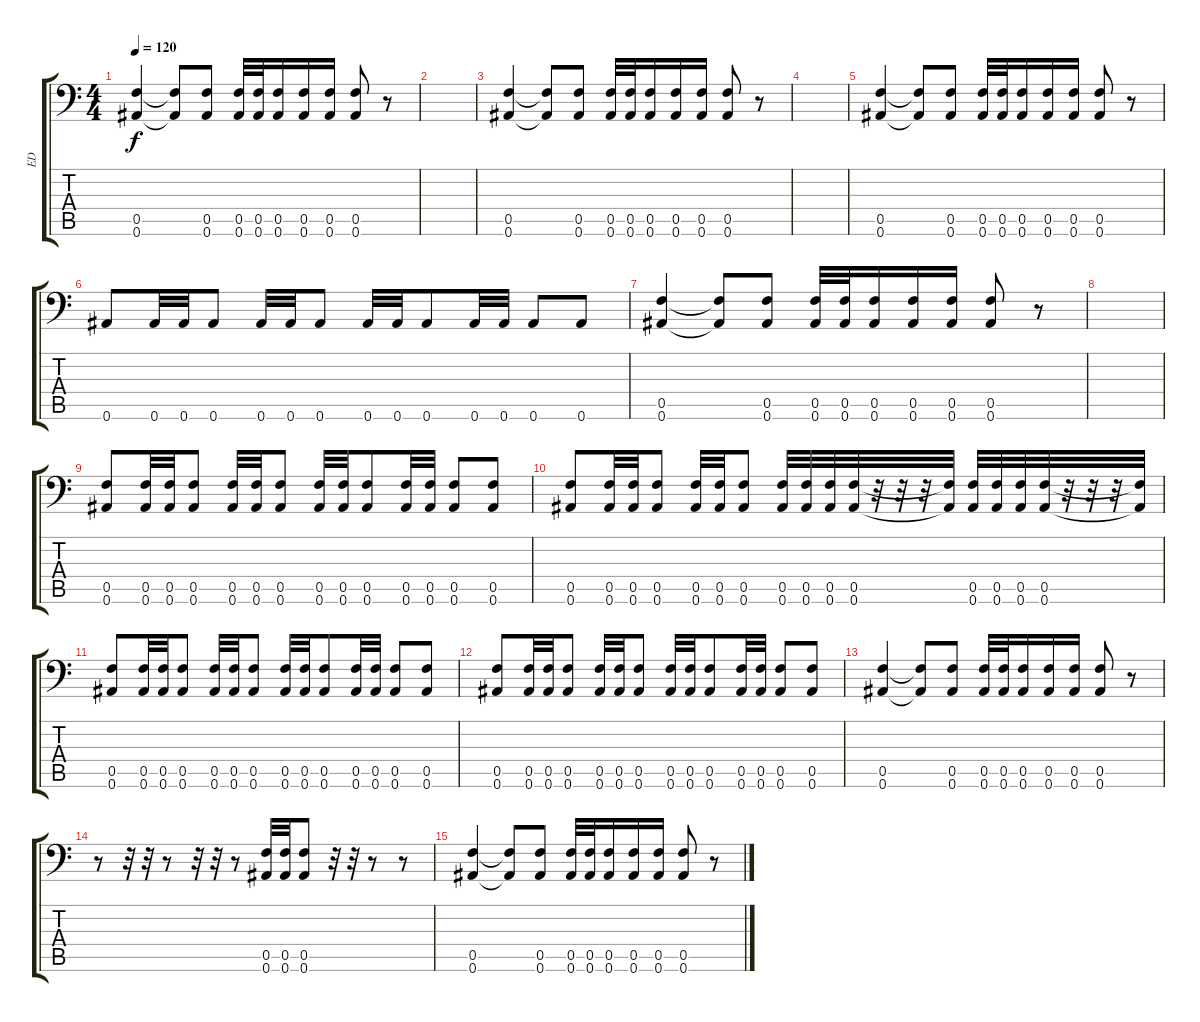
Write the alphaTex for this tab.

\track ("ED" "ED") {instrument distortionguitar}
\staff {score tabs}
\tuning (C4 G3 Eb3 Bb2 F2 Bb1) {hide}
\ts (4 4)
\tempo 120
\clef f4
\ks c
(0.5 0.6).4{dy f} (0.5{t} 0.6{t}).8 (0.5 0.6).8 (0.5 0.6).32 (0.5 0.6).32 (0.5 0.6).16 (0.5 0.6).16 (0.5 0.6).16 (0.5 0.6).8 r.8 |
|
(0.5 0.6).4 (0.5{t} 0.6{t}).8 (0.5 0.6).8 (0.5 0.6).32 (0.5 0.6).32 (0.5 0.6).16 (0.5 0.6).16 (0.5 0.6).16 (0.5 0.6).8 r.8 |
|
(0.5 0.6).4 (0.5{t} 0.6{t}).8 (0.5 0.6).8 (0.5 0.6).32 (0.5 0.6).32 (0.5 0.6).16 (0.5 0.6).16 (0.5 0.6).16 (0.5 0.6).8 r.8 |
0.6.8 0.6.32 0.6.32 0.6.8 0.6.32 0.6.32 0.6.8 0.6.32 0.6.32 0.6.8 0.6.32 0.6.32 0.6.8 0.6.8 |
(0.5 0.6).4 (0.5{t} 0.6{t}).8 (0.5 0.6).8 (0.5 0.6).32 (0.5 0.6).32 (0.5 0.6).16 (0.5 0.6).16 (0.5 0.6).16 (0.5 0.6).8 r.8 |
|
(0.5 0.6).8 (0.5 0.6).32 (0.5 0.6).32 (0.5 0.6).8 (0.5 0.6).32 (0.5 0.6).32 (0.5 0.6).8 (0.5 0.6).32 (0.5 0.6).32 (0.5 0.6).8 (0.5 0.6).32 (0.5 0.6).32 (0.5 0.6).8 (0.5 0.6).8 |
(0.5 0.6).8 (0.5 0.6).32 (0.5 0.6).32 (0.5 0.6).8 (0.5 0.6).32 (0.5 0.6).32 (0.5 0.6).8 (0.5 0.6).32 (0.5 0.6).32 (0.5 0.6).32 (0.5 0.6).32 r.32 r.32 r.32 (0.5{t} 0.6{t}).32 (0.5 0.6).32 (0.5 0.6).32 (0.5 0.6).32 (0.5 0.6).32 r.32 r.32 r.32 (0.5{t} 0.6{t}).32 |
(0.5 0.6).8 (0.5 0.6).32 (0.5 0.6).32 (0.5 0.6).8 (0.5 0.6).32 (0.5 0.6).32 (0.5 0.6).8 (0.5 0.6).32 (0.5 0.6).32 (0.5 0.6).8 (0.5 0.6).32 (0.5 0.6).32 (0.5 0.6).8 (0.5 0.6).8 |
(0.5 0.6).8 (0.5 0.6).32 (0.5 0.6).32 (0.5 0.6).8 (0.5 0.6).32 (0.5 0.6).32 (0.5 0.6).8 (0.5 0.6).32 (0.5 0.6).32 (0.5 0.6).8 (0.5 0.6).32 (0.5 0.6).32 (0.5 0.6).8 (0.5 0.6).8 |
(0.5 0.6).4 (0.5{t} 0.6{t}).8 (0.5 0.6).8 (0.5 0.6).32 (0.5 0.6).32 (0.5 0.6).16 (0.5 0.6).16 (0.5 0.6).16 (0.5 0.6).8 r.8 |
r.8 r.32 r.32 r.8 r.32 r.32 r.8 (0.5 0.6).32 (0.5 0.6).32 (0.5 0.6).8 r.32 r.32 r.8 r.8 |
(0.5 0.6).4 (0.5{t} 0.6{t}).8 (0.5 0.6).8 (0.5 0.6).32 (0.5 0.6).32 (0.5 0.6).16 (0.5 0.6).16 (0.5 0.6).16 (0.5 0.6).8 r.8
